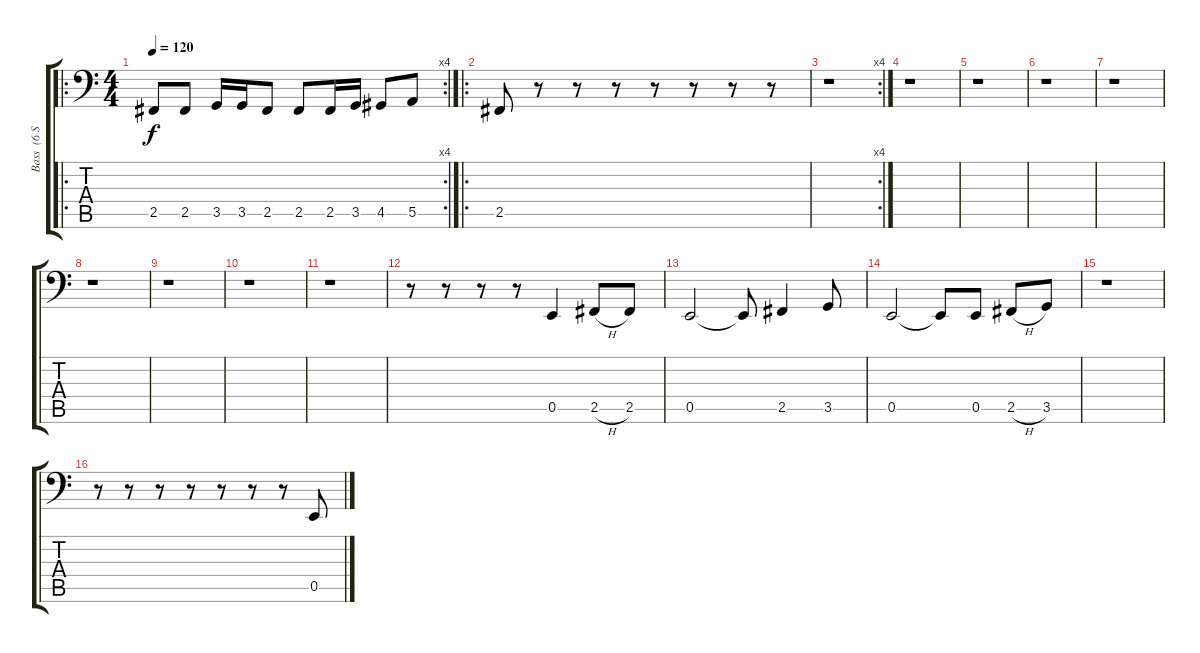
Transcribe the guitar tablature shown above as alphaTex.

\track ("Bass  (6 Saiten)" "Bass  (6 S") {instrument electricbassfinger}
\staff {score tabs}
\tuning (C3 G2 D2 A1 E1 B0) {hide}
\ro
\rc 4
\ts (4 4)
\tempo 120
\clef f4
\ks c
2.5.8{dy f} 2.5.8 3.5.16 3.5.16 2.5.8 2.5.8 2.5.16 3.5.16 4.5.8 5.5.8 |
\ro
2.5.8 r.8 r.8 r.8 r.8 r.8 r.8 r.8 |
\rc 4
r.1 |
r.1 |
r.1 |
r.1 |
r.1 |
r.1 |
r.1 |
r.1 |
r.1 |
r.8 r.8 r.8 r.8 0.5.4 2.5{h}.8 2.5.8 |
0.5.2 0.5{t}.8 2.5.4 3.5.8 |
0.5.2 0.5{t}.8 0.5.8 2.5{h}.8 3.5.8 |
r.1 |
r.8 r.8 r.8 r.8 r.8 r.8 r.8 0.5.8
